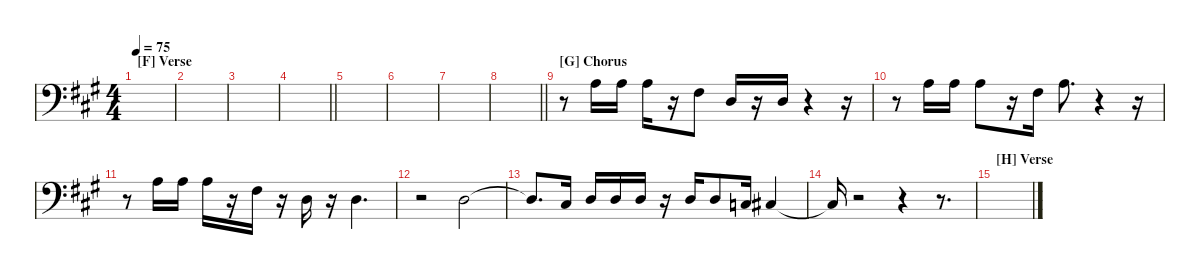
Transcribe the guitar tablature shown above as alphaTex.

\hideDynamics
\bracketExtendMode nobrackets
\singleTrackTrackNamePolicy hidden
\multiTrackTrackNamePolicy hidden
\otherSystemsTrackNameOrientation horizontal
\track ("Baritone Voice" "Singer") {mute instrument voiceoohs}
\staff {score}
\tuning (E4 B3 G3 D3 A2 E2)
\ts (4 4)
\section ("F" "Verse")
\tempo 75
\clef f4
\ks a
|
|
|
\barLineRight lightlight
|
|
|
|
\barLineRight lightlight
|
\section ("G" "Chorus")
r.8{beam Down} 2.3{acc forcenatural}.16{beam Down} 2.3{acc forcenatural}.16{beam Down} 2.3{acc forcenatural}.16{beam Down} r.16{beam Down} 4.4{acc #}.8{beam Down} 0.4{acc forcenatural}.16{beam Up} r.16{beam Up} 0.4{acc forcenatural}.16{beam Up} r.4{beam Up} r.16{beam Up} |
r.8{beam Down} 2.3{acc forcenatural}.16{beam Down} 2.3{acc forcenatural}.16{beam Down} 2.3{acc forcenatural}.8{beam Down} r.16{beam Down} 4.4{acc #}.16{beam Down} 2.3{acc forcenatural}.8{d beam Down} r.4{beam Down} r.16{beam Down} |
r.8{beam Down} 2.3{acc forcenatural}.16{beam Down} 2.3{acc forcenatural}.16{beam Down} 2.3{acc forcenatural}.16{beam Down} r.16{beam Down} 4.4{acc #}.16{beam Down} r.16{beam Down} 0.4{acc forcenatural}.16{beam Down} r.16{beam Down} 0.4{acc forcenatural}.4{d beam Down} |
r.2{beam Down} 0.4{acc forcenatural}.2{beam Down} |
0.4{t acc forcenatural}.8{d beam Up} 4.5{acc #}.16{beam Up} 0.4{acc forcenatural}.16{beam Up} 0.4{acc forcenatural}.16{beam Up} 0.4{acc forcenatural}.16{beam Up} r.16{beam Up} 0.4{acc forcenatural}.16{beam Up} 0.4{acc forcenatural}.8{beam Up} 3.5{acc forcenatural}.16{beam Up} 4.5{acc #}.4{beam Up} |
4.5{t acc #}.16{beam Up} r.2{beam Up} r.4{beam Up} r.8{d beam Up} |
\section ("H" "Verse")
